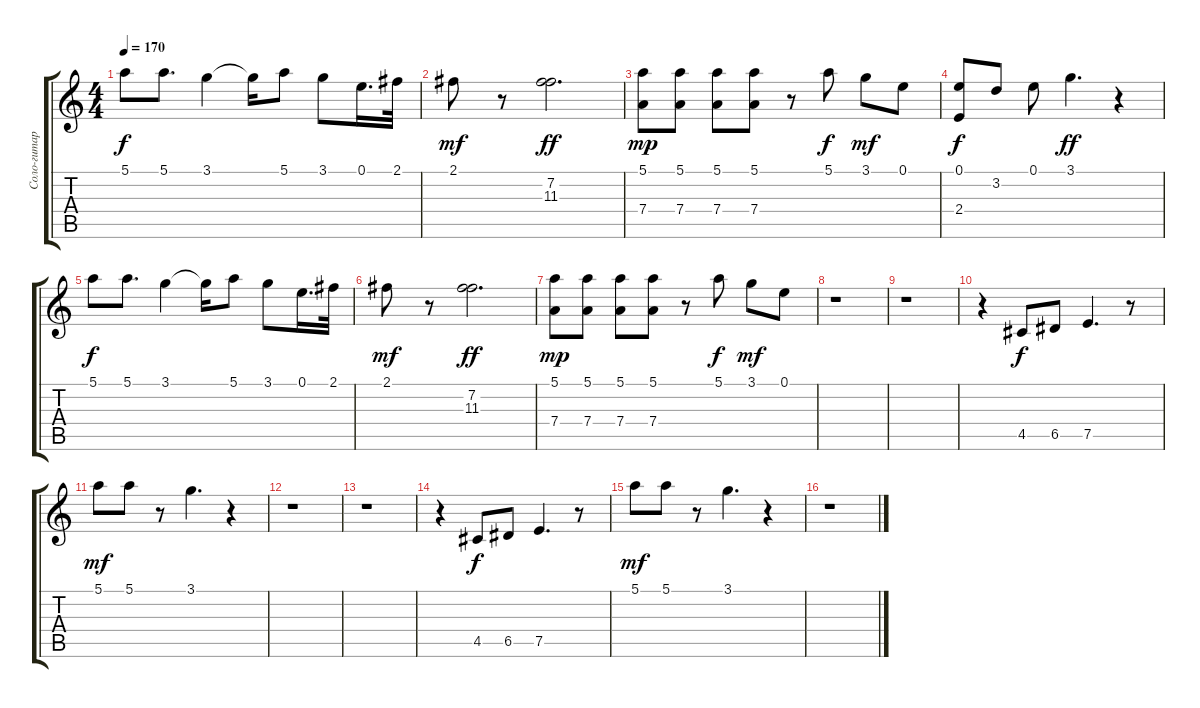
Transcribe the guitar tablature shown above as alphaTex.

\track ("Соло-гитара" "Соло-гитар") {instrument overdrivenguitar}
\staff {score tabs}
\tuning (E4 B3 G3 D3 A2 E2) {hide}
\ts (4 4)
\tempo 170
\clef g2
\ks c
5.1.8{dy f} 5.1.8{d} 3.1.4 3.1{t}.16 5.1.8 3.1.8 0.1.16{d} 2.1.32 |
2.1.8{dy mf} r.8 (7.2 11.3).2{d dy ff} |
(5.1 7.4).8{dy mp} (5.1 7.4).8 (5.1 7.4).8 (5.1 7.4).8 r.8 5.1.8{dy f} 3.1.8{dy mf} 0.1.8 |
(0.1 2.4).8{dy f} 3.2.8 0.1.8 3.1.4{d dy ff} r.4 |
5.1.8{dy f} 5.1.8{d} 3.1.4 3.1{t}.16 5.1.8 3.1.8 0.1.16{d} 2.1.32 |
2.1.8{dy mf} r.8 (7.2 11.3).2{d dy ff} |
(5.1 7.4).8{dy mp} (5.1 7.4).8 (5.1 7.4).8 (5.1 7.4).8 r.8 5.1.8{dy f} 3.1.8{dy mf} 0.1.8 |
r.1 |
r.1 |
r.4 4.5.8{dy f volume 8} 6.5.8 7.5.4{d} r.8 |
5.1.8{dy mf} 5.1.8 r.8 3.1.4{d} r.4 |
r.1 |
r.1 |
r.4 4.5.8{dy f volume 8} 6.5.8 7.5.4{d} r.8 |
5.1.8{dy mf} 5.1.8 r.8 3.1.4{d} r.4 |
r.1
